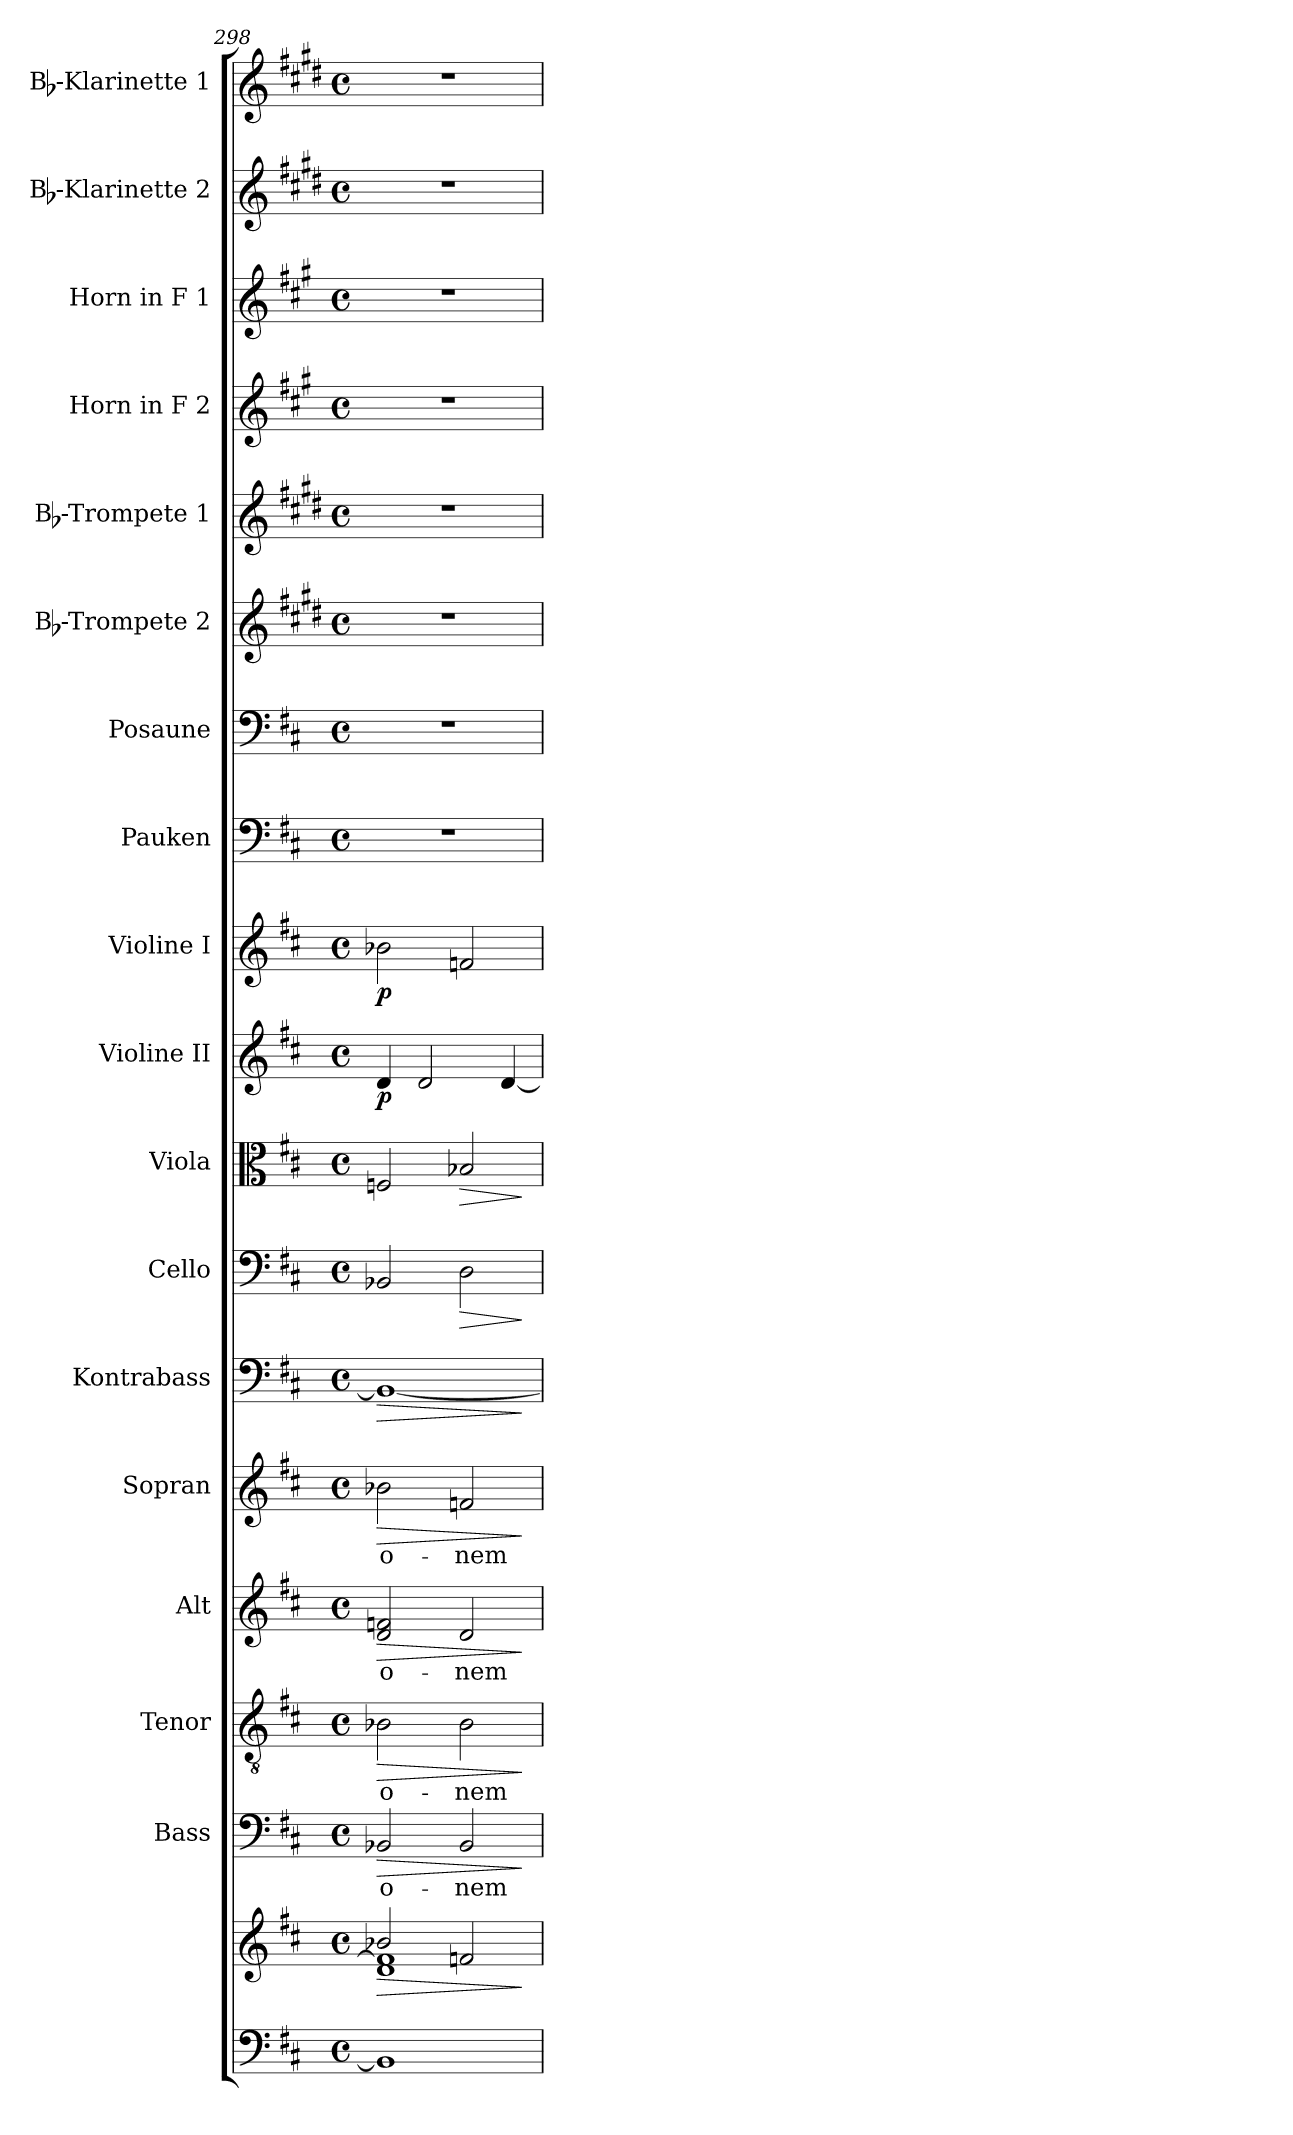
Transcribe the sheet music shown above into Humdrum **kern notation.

**kern	**kern	**dynam	**kern	**text	**dynam	**kern	**text	**dynam	**kern	**text	**dynam	**kern	**text	**dynam	**kern	**dynam	**kern	**dynam	**kern	**dynam	**kern	**dynam	**kern	**dynam	**kern	**kern	**kern	**kern	**kern	**kern	**kern	**kern
*part18	*part18	*part18	*part17	*part17	*part17	*part16	*part16	*part16	*part15	*part15	*part15	*part14	*part14	*part14	*part13	*part13	*part12	*part12	*part11	*part11	*part10	*part10	*part9	*part9	*part8	*part7	*part6	*part5	*part4	*part3	*part2	*part1
*staff19	*staff18	*staff18/19	*staff17	*staff17	*staff17	*staff16	*staff16	*staff16	*staff15	*staff15	*staff15	*staff14	*staff14	*staff14	*staff13	*staff13	*staff12	*staff12	*staff11	*staff11	*staff10	*staff10	*staff9	*staff9	*staff8	*staff7	*staff6	*staff5	*staff4	*staff3	*staff2	*staff1
*	*	*	*I"Bass	*	*	*I"Tenor	*	*	*I"Alt	*	*	*I"Sopran	*	*	*I"Kontrabass	*	*I"Cello	*	*I"Viola	*	*I"Violine II	*	*I"Violine I	*	*I"Pauken	*I"Posaune	*I"Bb-Trompete 2	*I"Bb-Trompete 1	*I"Horn in F 2	*I"Horn in F 1	*I"Bb-Klarinette 2	*I"Bb-Klarinette 1
*	*	*	*I'B.	*	*	*I'T.	*	*	*I'A.	*	*	*I'S.	*	*	*I'Kb.	*	*	*	*I'Vla.	*	*I'Vl. II	*	*I'Vl. I	*	*I'Pk.	*I'Pos.	*I'Bb Trp. 2	*I'Bb Trp. 1	*	*	*I'Bb Kl. 2	*I'Bb Kl. 1
*clefF4	*clefG2	*	*clefF4	*	*	*clefGv2	*	*	*clefG2	*	*	*clefG2	*	*	*clefF4	*	*clefF4	*	*clefC3	*	*clefG2	*	*clefG2	*	*clefF4	*clefF4	*clefG2	*clefG2	*clefG2	*clefG2	*clefG2	*clefG2
*	*	*	*	*	*	*	*	*	*	*	*	*	*	*	*ITrd7c12	*	*	*	*	*	*	*	*	*	*	*	*ITrd1c2	*ITrd1c2	*ITrd4c7	*ITrd4c7	*ITrd1c2	*ITrd1c2
*k[f#c#]	*k[f#c#]	*	*k[f#c#]	*	*	*k[f#c#]	*	*	*k[f#c#]	*	*	*k[f#c#]	*	*	*k[f#c#]	*	*k[f#c#]	*	*k[f#c#]	*	*k[f#c#]	*	*k[f#c#]	*	*k[f#c#]	*k[f#c#]	*k[f#c#]	*k[f#c#]	*k[f#c#]	*k[f#c#]	*k[f#c#]	*k[f#c#]
*D:	*D:	*	*D:	*	*	*D:	*	*	*D:	*	*	*D:	*	*	*D:	*	*D:	*	*D:	*	*D:	*	*D:	*	*D:	*D:	*D:	*D:	*D:	*D:	*D:	*D:
*M4/4	*M4/4	*	*M4/4	*	*	*M4/4	*	*	*M4/4	*	*	*M4/4	*	*	*M4/4	*	*M4/4	*	*M4/4	*	*M4/4	*	*M4/4	*	*M4/4	*M4/4	*M4/4	*M4/4	*M4/4	*M4/4	*M4/4	*M4/4
*met(c)	*met(c)	*	*met(c)	*	*	*met(c)	*	*	*met(c)	*	*	*met(c)	*	*	*met(c)	*	*met(c)	*	*met(c)	*	*met(c)	*	*met(c)	*	*met(c)	*met(c)	*met(c)	*met(c)	*met(c)	*met(c)	*met(c)	*met(c)
=298	=298	=298	=298	=298	=298	=298	=298	=298	=298	=298	=298	=298	=298	=298	=298	=298	=298	=298	=298	=298	=298	=298	=298	=298	=298	=298	=298	=298	=298	=298	=298	=298
!	!	!LO:HP:b	!	!LO:LY:b	!LO:HP:b	!	!LO:LY:b	!LO:HP:b	!	!LO:LY:b	!LO:HP:b	!	!LO:LY:b	!LO:HP:b	!	!LO:HP:b	!	!	!	!	!	!LO:DY:b	!	!LO:DY:b	!	!	!	!	!	!	!	!
*	*^	*	*	*	*	*	*	*	*	*	*	*	*	*	*	*	*	*	*	*	*	*	*	*	*	*	*	*	*	*	*	*
1BB-]	2b-X/	1d 1f]	>	2BB-X/	-o-	>	2B-X\	-o-	>	2d/ 2fn/	-o-	>	2b-X\	-o-	>	1BBB-_	>	2BB-X/	.	2Fn/	.	4d/	p	2b-X\	p	1r	1r	1r	1r	1r	1r	1r	1r
.	.	.	.	.	.	.	.	.	.	.	.	.	.	.	.	.	.	.	.	.	.	2d/	.	.	.	.	.	.	.	.	.	.	.
!	!	!	!	!	!LO:LY:b	!	!	!LO:LY:b	!	!	!LO:LY:b	!	!	!LO:LY:b	!	!	!	!	!LO:HP:b	!	!LO:HP:b	!	!	!	!	!	!	!	!	!	!	!	!
.	2fn/	.	.	2BB-/	-nem	.	2B-\	-nem	.	2d/	-nem	.	2fn/	-nem	.	.	.	2D\	>	2B-X/	>	.	.	2fn/	.	.	.	.	.	.	.	.	.
.	.	.	.	.	.	.	.	.	.	.	.	.	.	.	.	.	.	.	.	.	.	[4d/	.	.	.	.	.	.	.	.	.	.	.
*	*v	*v	*	*	*	*	*	*	*	*	*	*	*	*	*	*	*	*	*	*	*	*	*	*	*	*	*	*	*	*	*	*	*
.	.	]	.	.	]	.	.	]	.	.	]	.	.	]	.	]	.	]	.	]	.	.	.	.	.	.	.	.	.	.	.	.
=	=	=	=	=	=	=	=	=	=	=	=	=	=	=	=	=	=	=	=	=	=	=	=	=	=	=	=	=	=	=	=	=
*-	*-	*-	*-	*-	*-	*-	*-	*-	*-	*-	*-	*-	*-	*-	*-	*-	*-	*-	*-	*-	*-	*-	*-	*-	*-	*-	*-	*-	*-	*-	*-	*-
